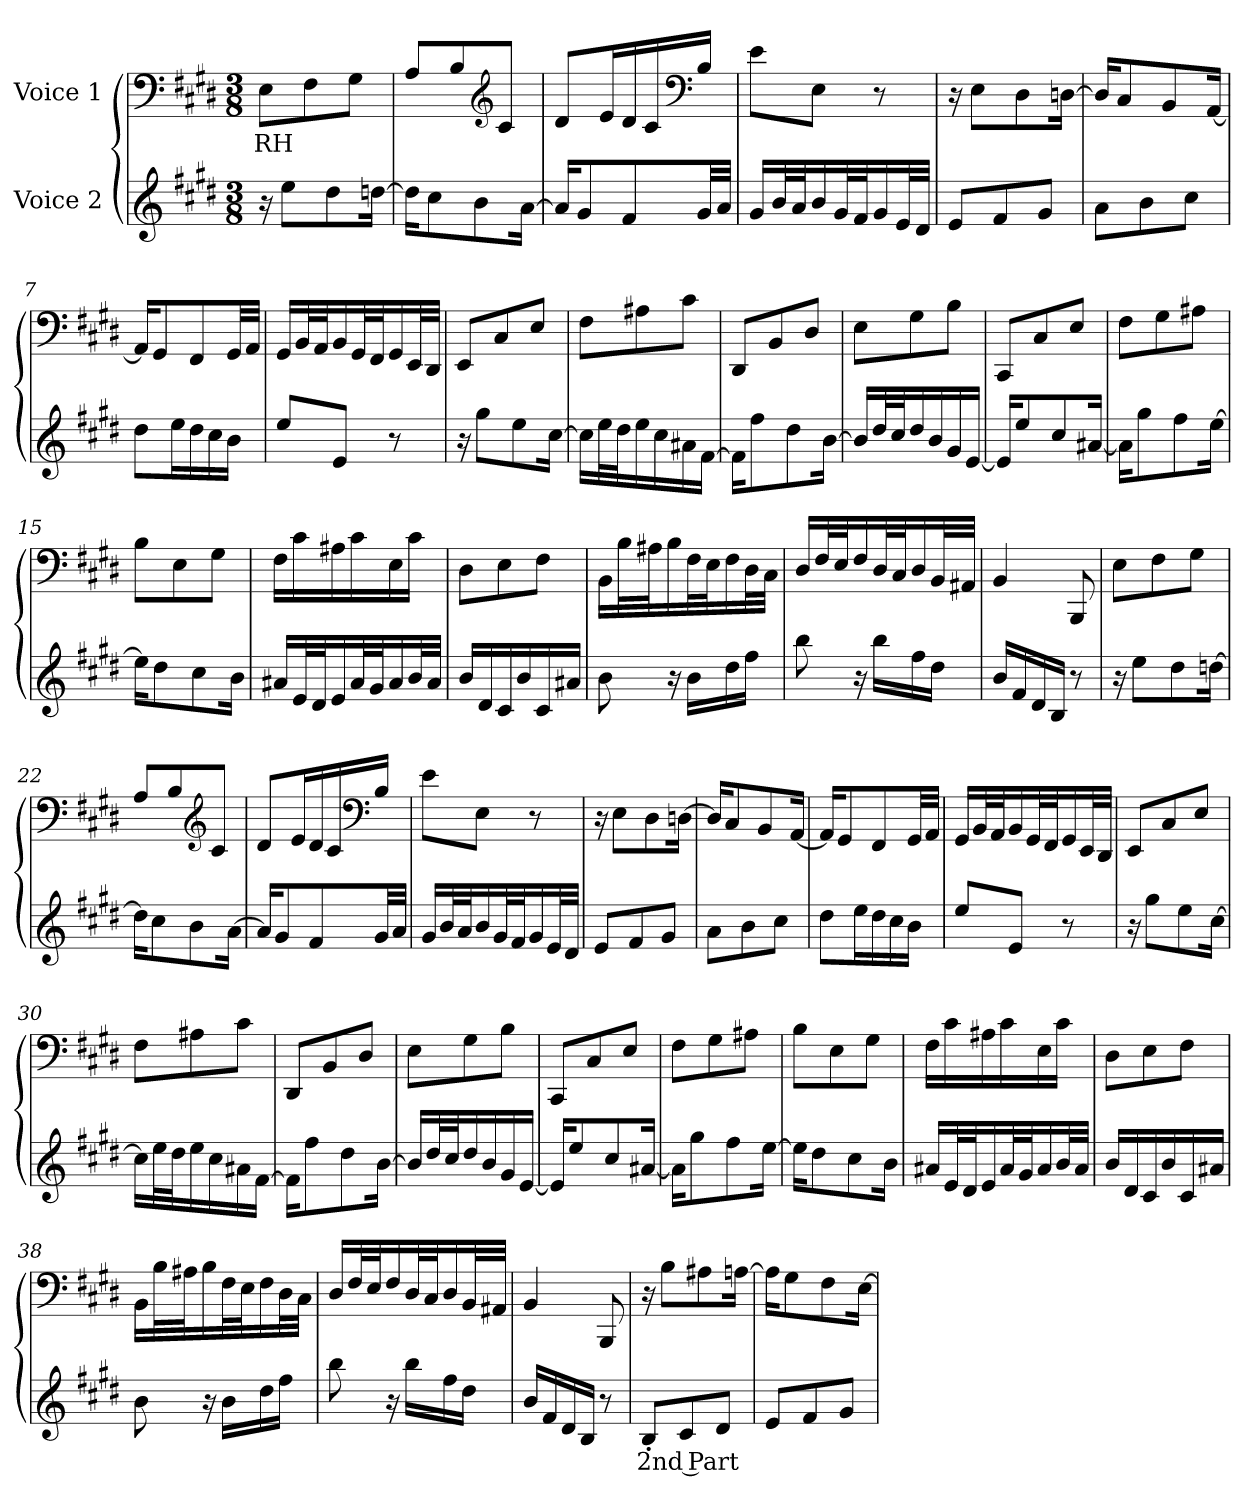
**kern	**text	**kern	**text
*part2	*part2	*part1	*part1
*staff2	*staff2	*staff1	*staff1
*I"Voice 2	*	*I"Voice 1	*
*clefG2	*	*clefF4	*
*k[f#c#g#d#]	*	*k[f#c#g#d#]	*
*M3/8	*	*M3/8	*
*MM72	*	*MM72	*
=1	=1	=1	=1
16r	.	8E\L	RH
8ee\L	.	.	.
.	.	8F#\	.
8dd#\	.	.	.
.	.	8G#\J	.
[16ddn\Jk	.	.	.
=2	=2	=2	=2
16dd\KL]	.	8A/L	.
8cc#\	.	.	.
.	.	8B/	.
8b\	.	.	.
*	*	*clefG2	*
.	.	8c#/J	.
[16a\Jk	.	.	.
=3	=3	=3	=3
16a/KL]	.	8d#/L	.
8g#/	.	.	.
.	.	16e/L	.
8f#/	.	16d#/	.
.	.	16c#/	.
*	*	*clefF4	*
32g#/LL	.	16B/JJ	.
32a/JJJ	.	.	.
=4	=4	=4	=4
16g#/LL	.	8e\L	.
32b/L	.	.	.
32a/J	.	.	.
16b/	.	8E\J	.
32g#/L	.	.	.
32f#/J	.	.	.
16g#/	.	8r	.
32e/L	.	.	.
32d#/JJJ	.	.	.
=5	=5	=5	=5
8e/L	.	16r	.
.	.	8E\L	.
8f#/	.	.	.
.	.	8D#\	.
8g#/J	.	.	.
.	.	[16Dn\Jk	.
=6	=6	=6	=6
8a\L	.	16D/KL]	.
.	.	8C#/	.
8b\	.	.	.
.	.	8BB/	.
8cc#\J	.	.	.
.	.	[16AA/Jk	.
=7	=7	=7	=7
8dd#\L	.	16AA/KL]	.
.	.	8GG#/	.
16ee\L	.	.	.
16dd#\	.	8FF#/	.
16cc#\	.	.	.
16b\JJ	.	32GG#/LL	.
.	.	32AA/JJJ	.
=8	=8	=8	=8
8ee/L	.	16GG#/LL	.
.	.	32BB/L	.
.	.	32AA/J	.
8e/J	.	16BB/	.
.	.	32GG#/L	.
.	.	32FF#/J	.
8r	.	16GG#/	.
.	.	32EE/L	.
.	.	32DD#/JJJ	.
=9	=9	=9	=9
16r	.	8EE/L	.
8gg#\L	.	.	.
.	.	8C#/	.
8ee\	.	.	.
.	.	8E/J	.
[16cc#\Jk	.	.	.
=10	=10	=10	=10
16cc#\LL]	.	8F#\L	.
32ee\L	.	.	.
32dd#\J	.	.	.
16ee\	.	8A#X\	.
16cc#\	.	.	.
16a#X\	.	8c#\J	.
[16f#\JJ	.	.	.
=11	=11	=11	=11
16f#\KL]	.	8DD#/L	.
8ff#\	.	.	.
.	.	8BB/	.
8dd#\	.	.	.
.	.	8D#/J	.
[16b\Jk	.	.	.
=12	=12	=12	=12
16b/LL]	.	8E\L	.
32dd#/L	.	.	.
32cc#/J	.	.	.
16dd#/	.	8G#\	.
16b/	.	.	.
16g#/	.	8B\J	.
[16e/JJ	.	.	.
=13	=13	=13	=13
16e/KL]	.	8CC#/L	.
8ee/	.	.	.
.	.	8C#/	.
8cc#/	.	.	.
.	.	8E/J	.
[16a#X/Jk	.	.	.
=14	=14	=14	=14
16a#\KL]	.	8F#\L	.
8gg#\	.	.	.
.	.	8G#\	.
8ff#\	.	.	.
.	.	8A#X\J	.
[16ee\Jk	.	.	.
=15	=15	=15	=15
16ee\KL]	.	8B\L	.
8dd#\	.	.	.
.	.	8E\	.
8cc#\	.	.	.
.	.	8G#\J	.
16b\Jk	.	.	.
=16	=16	=16	=16
16a#X/LL	.	16F#\LL	.
32e/L	.	16c#\	.
32d#/J	.	.	.
16e/	.	16A#X\	.
32a#/L	.	16c#\	.
32g#/J	.	.	.
16a#/	.	16E\	.
32b/L	.	16c#\JJ	.
32a#/JJJ	.	.	.
=17	=17	=17	=17
16b/LL	.	8D#\L	.
16d#/	.	.	.
16c#/	.	8E\	.
16b/	.	.	.
16c#/	.	8F#\J	.
16a#X/JJ	.	.	.
=18	=18	=18	=18
8b\	.	16BB\LL	.
.	.	32B\L	.
.	.	32A#X\J	.
16r	.	16B\	.
16b\LL	.	32F#\L	.
.	.	32E\J	.
16dd#\	.	16F#\	.
16ff#\JJ	.	32D#\L	.
.	.	32C#\JJJ	.
=19	=19	=19	=19
8bb\	.	16D#/LL	.
.	.	32F#/L	.
.	.	32E/J	.
16r	.	16F#/	.
16bb\LL	.	32D#/L	.
.	.	32C#/J	.
16ff#\	.	16D#/	.
16dd#\JJ	.	32BB/L	.
.	.	32AA#X/JJJ	.
=20	=20	=20	=20
16b/LL	.	4BB/	.
16f#/	.	.	.
16d#/	.	.	.
16B/JJ	.	.	.
8r	.	8BBB/	.
=21	=21	=21	=21
16r	.	8E\L	.
8ee\L	.	.	.
.	.	8F#\	.
8dd#\	.	.	.
.	.	8G#\J	.
[16ddn\Jk	.	.	.
=22	=22	=22	=22
16dd\KL]	.	8A/L	.
8cc#\	.	.	.
.	.	8B/	.
8b\	.	.	.
*	*	*clefG2	*
.	.	8c#/J	.
[16a\Jk	.	.	.
=23	=23	=23	=23
16a/KL]	.	8d#/L	.
8g#/	.	.	.
.	.	16e/L	.
8f#/	.	16d#/	.
.	.	16c#/	.
*	*	*clefF4	*
32g#/LL	.	16B/JJ	.
32a/JJJ	.	.	.
=24	=24	=24	=24
16g#/LL	.	8e\L	.
32b/L	.	.	.
32a/J	.	.	.
16b/	.	8E\J	.
32g#/L	.	.	.
32f#/J	.	.	.
16g#/	.	8r	.
32e/L	.	.	.
32d#/JJJ	.	.	.
=25	=25	=25	=25
8e/L	.	16r	.
.	.	8E\L	.
8f#/	.	.	.
.	.	8D#\	.
8g#/J	.	.	.
.	.	[16Dn\Jk	.
=26	=26	=26	=26
8a\L	.	16D/KL]	.
.	.	8C#/	.
8b\	.	.	.
.	.	8BB/	.
8cc#\J	.	.	.
.	.	[16AA/Jk	.
=27	=27	=27	=27
8dd#\L	.	16AA/KL]	.
.	.	8GG#/	.
16ee\L	.	.	.
16dd#\	.	8FF#/	.
16cc#\	.	.	.
16b\JJ	.	32GG#/LL	.
.	.	32AA/JJJ	.
=28	=28	=28	=28
8ee/L	.	16GG#/LL	.
.	.	32BB/L	.
.	.	32AA/J	.
8e/J	.	16BB/	.
.	.	32GG#/L	.
.	.	32FF#/J	.
8r	.	16GG#/	.
.	.	32EE/L	.
.	.	32DD#/JJJ	.
=29	=29	=29	=29
16r	.	8EE/L	.
8gg#\L	.	.	.
.	.	8C#/	.
8ee\	.	.	.
.	.	8E/J	.
[16cc#\Jk	.	.	.
=30	=30	=30	=30
16cc#\LL]	.	8F#\L	.
32ee\L	.	.	.
32dd#\J	.	.	.
16ee\	.	8A#X\	.
16cc#\	.	.	.
16a#X\	.	8c#\J	.
[16f#\JJ	.	.	.
=31	=31	=31	=31
16f#\KL]	.	8DD#/L	.
8ff#\	.	.	.
.	.	8BB/	.
8dd#\	.	.	.
.	.	8D#/J	.
[16b\Jk	.	.	.
=32	=32	=32	=32
16b/LL]	.	8E\L	.
32dd#/L	.	.	.
32cc#/J	.	.	.
16dd#/	.	8G#\	.
16b/	.	.	.
16g#/	.	8B\J	.
[16e/JJ	.	.	.
=33	=33	=33	=33
16e/KL]	.	8CC#/L	.
8ee/	.	.	.
.	.	8C#/	.
8cc#/	.	.	.
.	.	8E/J	.
[16a#X/Jk	.	.	.
=34	=34	=34	=34
16a#\KL]	.	8F#\L	.
8gg#\	.	.	.
.	.	8G#\	.
8ff#\	.	.	.
.	.	8A#X\J	.
[16ee\Jk	.	.	.
=35	=35	=35	=35
16ee\KL]	.	8B\L	.
8dd#\	.	.	.
.	.	8E\	.
8cc#\	.	.	.
.	.	8G#\J	.
16b\Jk	.	.	.
=36	=36	=36	=36
16a#X/LL	.	16F#\LL	.
32e/L	.	16c#\	.
32d#/J	.	.	.
16e/	.	16A#X\	.
32a#/L	.	16c#\	.
32g#/J	.	.	.
16a#/	.	16E\	.
32b/L	.	16c#\JJ	.
32a#/JJJ	.	.	.
=37	=37	=37	=37
16b/LL	.	8D#\L	.
16d#/	.	.	.
16c#/	.	8E\	.
16b/	.	.	.
16c#/	.	8F#\J	.
16a#X/JJ	.	.	.
=38	=38	=38	=38
8b\	.	16BB\LL	.
.	.	32B\L	.
.	.	32A#X\J	.
16r	.	16B\	.
16b\LL	.	32F#\L	.
.	.	32E\J	.
16dd#\	.	16F#\	.
16ff#\JJ	.	32D#\L	.
.	.	32C#\JJJ	.
=39	=39	=39	=39
8bb\	.	16D#/LL	.
.	.	32F#/L	.
.	.	32E/J	.
16r	.	16F#/	.
16bb\LL	.	32D#/L	.
.	.	32C#/J	.
16ff#\	.	16D#/	.
16dd#\JJ	.	32BB/L	.
.	.	32AA#X/JJJ	.
=40	=40	=40	=40
16b/LL	.	4BB/	.
16f#/	.	.	.
16d#/	.	.	.
16B/JJ	.	.	.
8r	.	8BBB/	.
=41	=41	=41	=41
8B'/L	2nd Part	16r	.
.	.	8B\L	.
8c#/	.	.	.
.	.	8A#X\	.
8d#/J	.	.	.
.	.	[16An\Jk	.
=42	=42	=42	=42
8e/L	.	16A\KL]	.
.	.	8G#\	.
8f#/	.	.	.
.	.	8F#\	.
8g#/J	.	.	.
.	.	[16E\Jk	.
=	=	=	=
*-	*-	*-	*-
